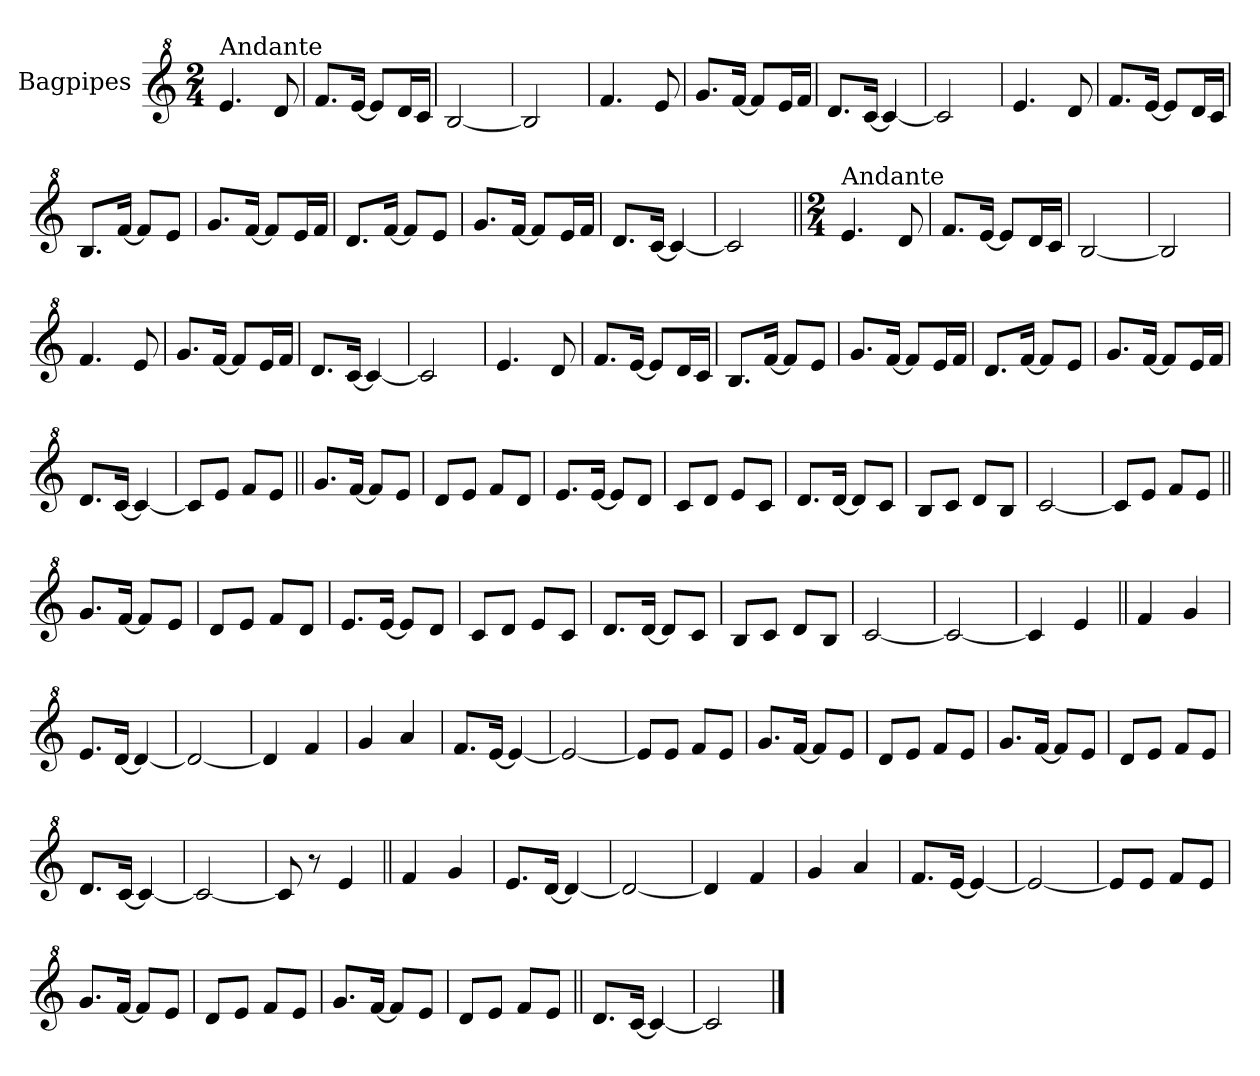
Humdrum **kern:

**kern
*part1
*staff1
*I"Bagpipes
*I'Bag
*clefG^2
*k[]
*M2/4
=1
!LO:TX:a:t=Andante
4.ee
8dd
=
8.ffL
[16eeJk
8eeL]
16ddL
16ccJJ
=
[2b
=
2b]
=
4.ff
8ee
=
8.ggL
[16ffJk
8ffL]
16eeL
16ffJJ
=
8.ddL
[16ccJk
4cc_
=
2cc]
=
4.ee
8dd
=
8.ffL
[16eeJk
8eeL]
16ddL
16ccJJ
=
8.bL
[16ffJk
8ffL]
8eeJ
=
8.ggL
[16ffJk
8ffL]
16eeL
16ffJJ
=
8.ddL
[16ffJk
8ffL]
8eeJ
=
8.ggL
[16ffJk
8ffL]
16eeL
16ffJJ
=
8.ddL
[16ccJk
4cc_
=
2cc]
=||
*M2/4
!LO:TX:a:t=Andante
4.ee
8dd
=
8.ffL
[16eeJk
8eeL]
16ddL
16ccJJ
=
[2b
=
2b]
=
4.ff
8ee
=
8.ggL
[16ffJk
8ffL]
16eeL
16ffJJ
=
8.ddL
[16ccJk
4cc_
=
2cc]
=
4.ee
8dd
=
8.ffL
[16eeJk
8eeL]
16ddL
16ccJJ
=
8.bL
[16ffJk
8ffL]
8eeJ
=
8.ggL
[16ffJk
8ffL]
16eeL
16ffJJ
=
8.ddL
[16ffJk
8ffL]
8eeJ
=
8.ggL
[16ffJk
8ffL]
16eeL
16ffJJ
=
8.ddL
[16ccJk
4cc_
=
8ccL]
8eeJ
8ffL
8eeJ
=||
8.ggL
[16ffJk
8ffL]
8eeJ
=
8ddL
8eeJ
8ffL
8ddJ
=
8.eeL
[16eeJk
8eeL]
8ddJ
=
8ccL
8ddJ
8eeL
8ccJ
=
8.ddL
[16ddJk
8ddL]
8ccJ
=
8bL
8ccJ
8ddL
8bJ
=
[2cc
=
8ccL]
8eeJ
8ffL
8eeJ
=||
8.ggL
[16ffJk
8ffL]
8eeJ
=
8ddL
8eeJ
8ffL
8ddJ
=
8.eeL
[16eeJk
8eeL]
8ddJ
=
8ccL
8ddJ
8eeL
8ccJ
=
8.ddL
[16ddJk
8ddL]
8ccJ
=
8bL
8ccJ
8ddL
8bJ
=
[2cc
=
2cc_
=
4cc]
4ee
=||
4ff
4gg
=
8.eeL
[16ddJk
4dd_
=
2dd_
=
4dd]
4ff
=
4gg
4aa
=
8.ffL
[16eeJk
4ee_
=
2ee_
=
8eeL]
8eeJ
8ffL
8eeJ
=
8.ggL
[16ffJk
8ffL]
8eeJ
=
8ddL
8eeJ
8ffL
8eeJ
=
8.ggL
[16ffJk
8ffL]
8eeJ
=
8ddL
8eeJ
8ffL
8eeJ
=
8.ddL
[16ccJk
4cc_
=
2cc_
=
8cc]
8r
4ee
=||
4ff
4gg
=
8.eeL
[16ddJk
4dd_
=
2dd_
=
4dd]
4ff
=
4gg
4aa
=
8.ffL
[16eeJk
4ee_
=
2ee_
=
8eeL]
8eeJ
8ffL
8eeJ
=
8.ggL
[16ffJk
8ffL]
8eeJ
=
8ddL
8eeJ
8ffL
8eeJ
=
8.ggL
[16ffJk
8ffL]
8eeJ
=
8ddL
8eeJ
8ffL
8eeJ
=||
8.ddL
[16ccJk
4cc_
=
2cc]
==
*-
